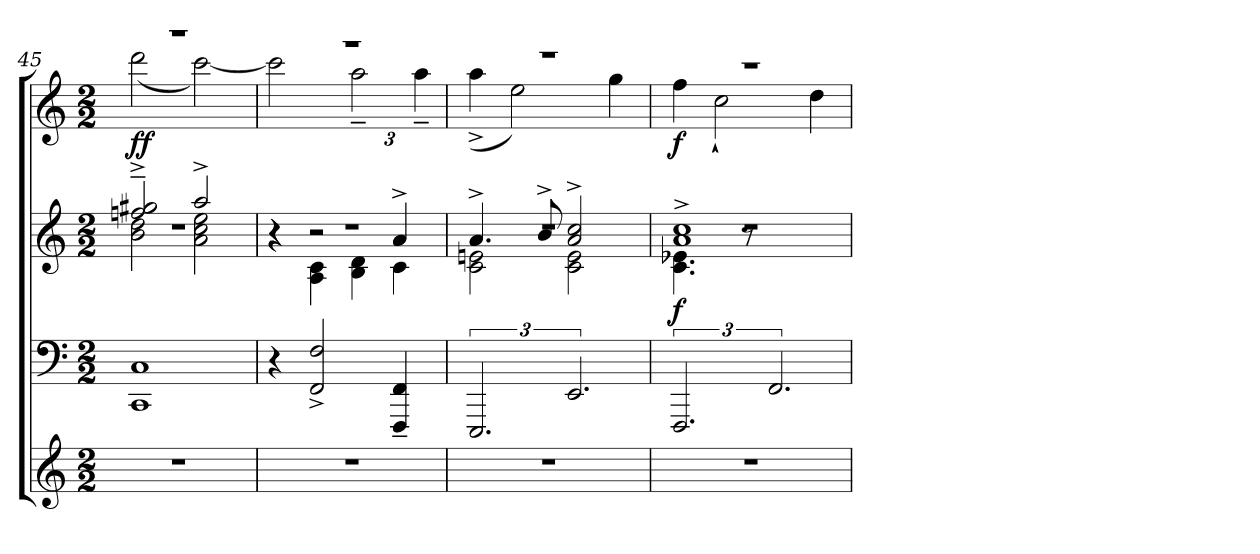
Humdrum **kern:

**kern	**kern	**kern	**dynam	**kern	**dynam
*part3	*part2	*part2	*part2	*part1	*part1
*staff4	*staff3	*staff2	*staff2/3	*staff1	*staff1
*clefG2	*clefF4	*clefG2	*	*clefG2	*
*k[]	*k[]	*k[]	*	*k[]	*
*M2/2	*M2/2	*M2/2	*	*M2/2	*
=45	=45	=45	=45	=45	=45
*	*	*^	*	*^	*
*	*	*	*^	*	*	*	*
!	!	!	!	!	!	!	!	!LO:DY:b
1r	1CC 1C	1r	2b\ 2dd\	2ffn/~^ 2gg#X/~^	.	1r	(>2ddd\	ff
.	.	.	2a\<< 2cc\<< 2ee\<<	2aa^/	.	.	[2ccc\)	.
=46	=46	=46	=46	=46	=46	=46	=46	=46
1r	4r	1r	4r	4r	.	1r	2ccc\]	.
.	2FF/^ 2F/^	.	4A\ 4c\	2r	.	.	.	.
*	*	*	*	*	*	*	*Xbrackettup	*
.	.	.	4B\ 4d\	.	.	.	3aa~\	.
.	4FFF/~ 4FF/~	.	4c\	4a^/	.	.	.	.
.	.	.	.	.	.	.	6aa~\	.
=47	=47	=47	=47	=47	=47	=47	=47	=47
1r	3.EEE	1r	2c\ 2en\	4.a^/	.	1r	(>4aa^\	.
.	.	.	.	.	.	.	2ee\)	.
.	.	.	.	8b^/	.	.	.	.
.	3.EE	.	2c\ 2e\	2a/^ 2cc/^	.	.	.	.
.	.	.	.	.	.	.	4gg\	.
=48	=48	=48	=48	=48	=48	=48	=48	=48
!	!	!	!	!	!LO:DY:b	!	!	!LO:DY:b
1r	3.FFF	1r	4.c\ 4.e-X\	1a^ 1cc^	f	1r	4ff\	f
.	.	.	.	.	.	.	2cc`\	.
.	.	.	8r	.	.	.	.	.
.	3.FF	.	2ryy	.	.	.	.	.
.	.	.	.	.	.	.	4dd\	.
*	*	*v	*v	*v	*	*	*	*
*	*	*	*	*v	*v	*
=	=	=	=	=	=
*-	*-	*-	*-	*-	*-
